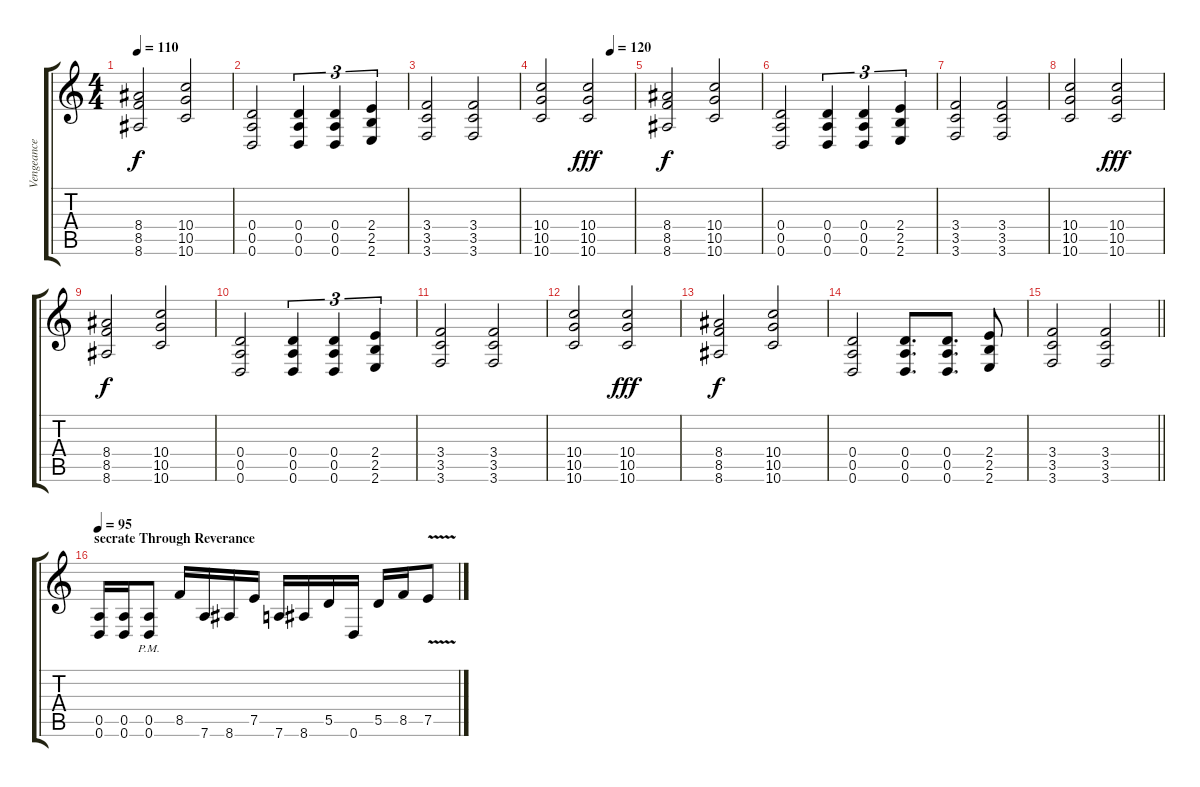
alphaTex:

\track ("Vengeance" "Vengeance") {instrument distortionguitar}
\staff {score tabs}
\tuning (E4 B3 G3 D3 A2 D2) {hide}
\ts (4 4)
\tempo 110
\clef g2
\ks c
(8.4 8.5 8.6).2{dy f} (10.4 10.5 10.6).2 |
(0.4 0.5 0.6).2 (0.4 0.5 0.6).4{tu (3 2)} (0.4 0.5 0.6).4{tu (3 2)} (2.4 2.5 2.6).4{tu (3 2)} |
(3.4 3.5 3.6).2 (3.4 3.5 3.6).2 |
\tempo (120 0.75)
(10.4 10.5 10.6).2 (10.4 10.5 10.6).2{dy fff} |
(8.4 8.5 8.6).2{dy f} (10.4 10.5 10.6).2 |
(0.4 0.5 0.6).2 (0.4 0.5 0.6).4{tu (3 2)} (0.4 0.5 0.6).4{tu (3 2)} (2.4 2.5 2.6).4{tu (3 2)} |
(3.4 3.5 3.6).2 (3.4 3.5 3.6).2 |
(10.4 10.5 10.6).2 (10.4 10.5 10.6).2{dy fff} |
(8.4 8.5 8.6).2{dy f} (10.4 10.5 10.6).2 |
(0.4 0.5 0.6).2 (0.4 0.5 0.6).4{tu (3 2)} (0.4 0.5 0.6).4{tu (3 2)} (2.4 2.5 2.6).4{tu (3 2)} |
(3.4 3.5 3.6).2 (3.4 3.5 3.6).2 |
(10.4 10.5 10.6).2 (10.4 10.5 10.6).2{dy fff} |
(8.4 8.5 8.6).2{dy f} (10.4 10.5 10.6).2 |
(0.4 0.5 0.6).2 (0.4 0.5 0.6).8{d} (0.4 0.5 0.6).8{d} (2.4 2.5 2.6).8 |
\barLineRight lightlight
(3.4 3.5 3.6).2{volume 16} (3.4 3.5 3.6).2 |
\section ("" "secrate Through Reverance")
\tempo 95
(0.5 0.6).16 (0.5 0.6).16 (0.5{pm} 0.6{pm}).8 8.5.16 7.6.16 8.6.16 7.5.16 7.6.16 8.6.16 5.5.16 0.6.16 5.5.16 8.5.16 7.5{v}.8
